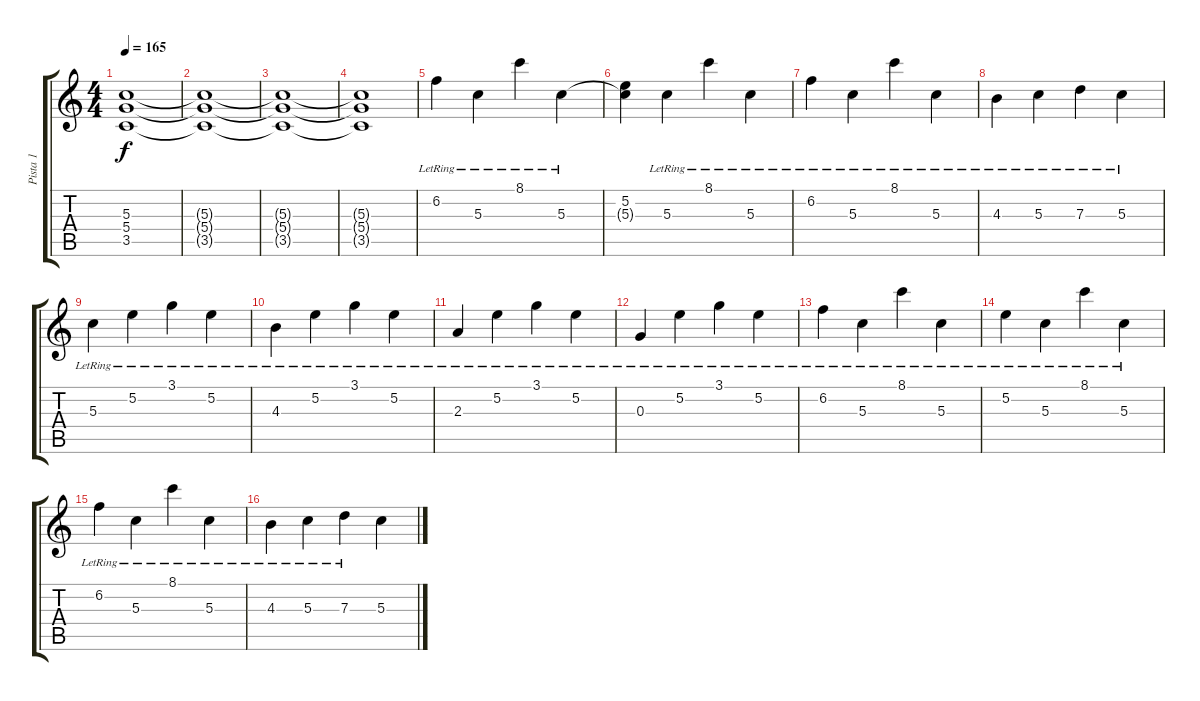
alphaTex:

\track ("Pista 1" "Pista 1") {instrument acousticguitarsteel}
\staff {score tabs}
\tuning (E4 B3 G3 D3 A2 E2) {hide}
\ts (4 4)
\tempo 165
\clef g2
\ks c
(5.3 5.4 3.5).1{dy f} |
(5.3{t} 5.4{t} 3.5{t}).1 |
(5.3{t} 5.4{t} 3.5{t}).1 |
(5.3{t} 5.4{t} 3.5{t}).1 |
6.2{lr}.4{instrument acousticguitarsteel} 5.3{lr}.4 8.1{lr}.4 5.3{lr}.4 |
(5.2 5.3{t}).4 5.3{lr}.4 8.1{lr}.4 5.3{lr}.4 |
6.2{lr}.4 5.3{lr}.4 8.1{lr}.4 5.3{lr}.4 |
4.3{lr}.4 5.3{lr}.4 7.3{lr}.4 5.3{lr}.4 |
5.3{lr}.4 5.2{lr}.4 3.1{lr}.4 5.2{lr}.4 |
4.3{lr}.4 5.2{lr}.4 3.1{lr}.4 5.2{lr}.4 |
2.3{lr}.4 5.2{lr}.4 3.1{lr}.4 5.2{lr}.4 |
0.3{lr}.4 5.2{lr}.4 3.1{lr}.4 5.2{lr}.4 |
6.2{lr}.4 5.3{lr}.4 8.1{lr}.4 5.3{lr}.4 |
5.2{lr}.4 5.3{lr}.4 8.1{lr}.4 5.3{lr}.4 |
6.2{lr}.4 5.3{lr}.4 8.1{lr}.4 5.3{lr}.4 |
4.3{lr}.4 5.3{lr}.4 7.3{lr}.4 5.3.4
